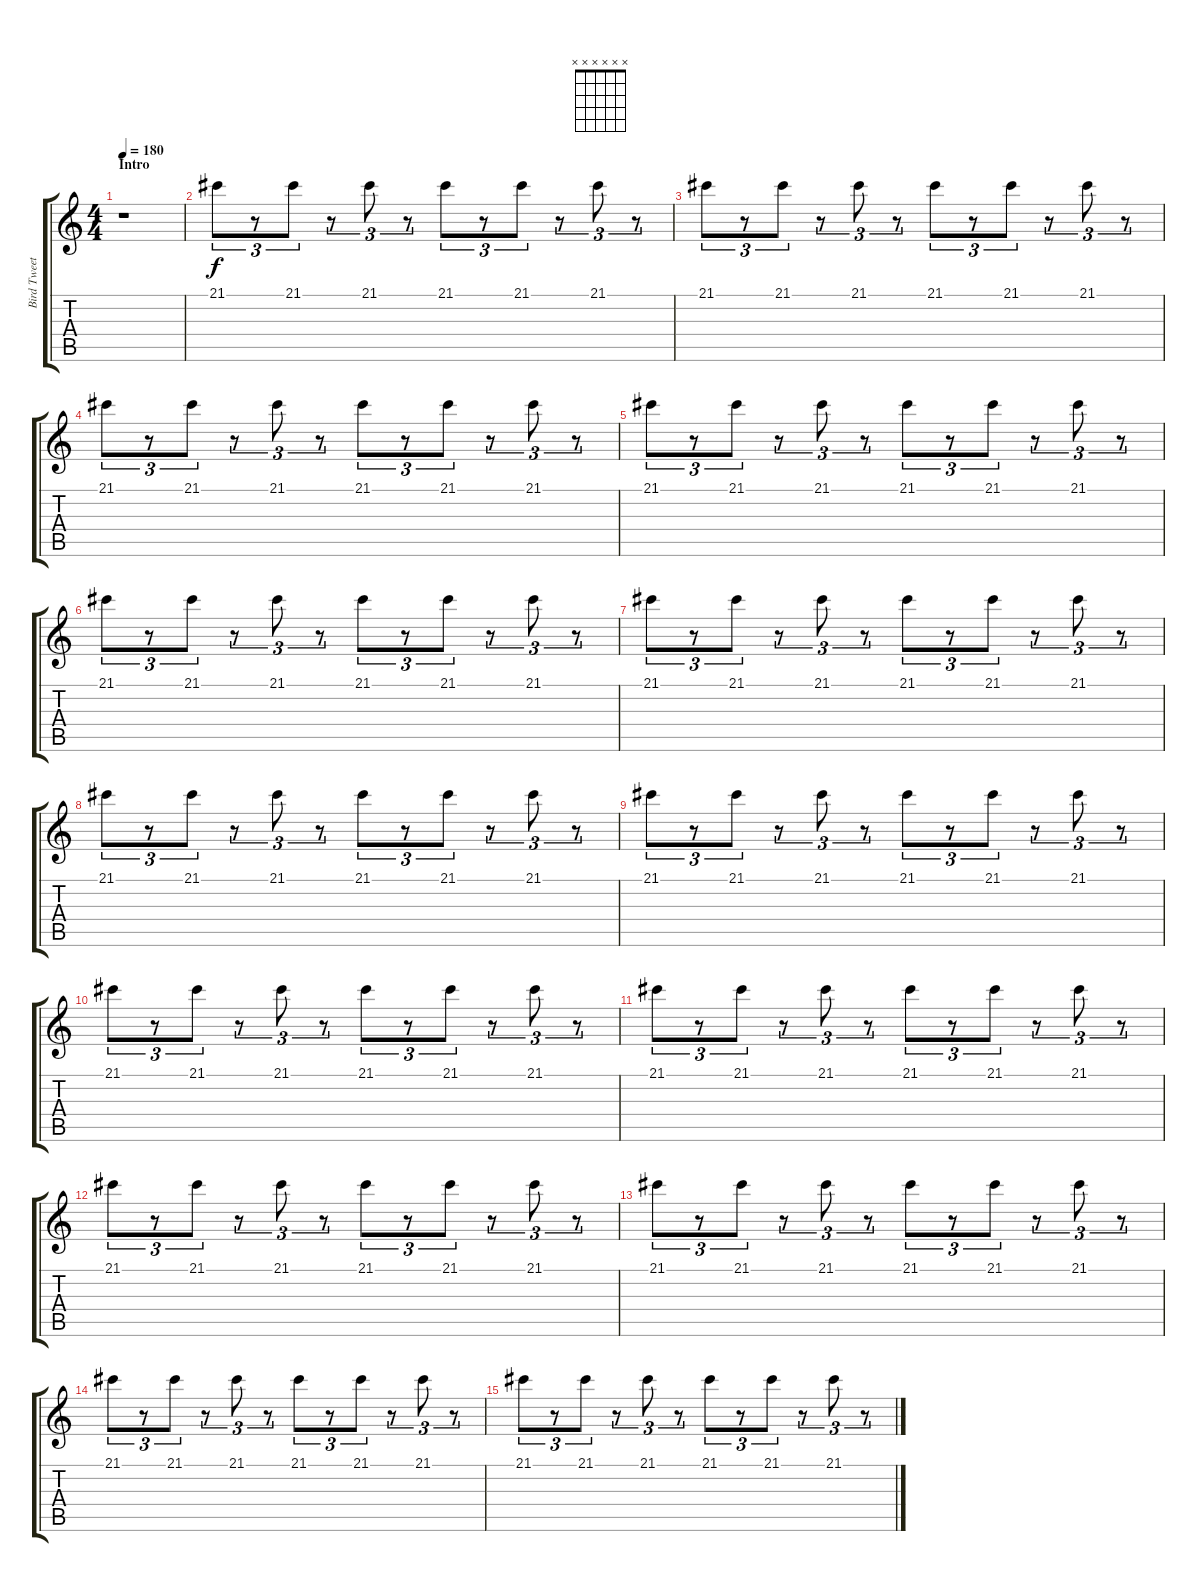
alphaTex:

\track ("Bird Tweet" "Bird Tweet") {instrument birdtweet}
\staff {score tabs}
\tuning (E4 B3 G3 D3 A2 E2) {hide}
\chord ("" x x x x x x) {firstfret 0}
\ts (4 4)
\section ("" "Intro")
\tempo 180
\clef g2
\ks c
r.1{ch "" dy f instrument birdtweet} |
21.1.8{tu (3 2)} r.8{tu (3 2)} 21.1.8{tu (3 2)} r.8{tu (3 2)} 21.1.8{tu (3 2)} r.8{tu (3 2)} 21.1.8{tu (3 2)} r.8{tu (3 2)} 21.1.8{tu (3 2)} r.8{tu (3 2)} 21.1.8{tu (3 2)} r.8{tu (3 2)} |
21.1.8{tu (3 2)} r.8{tu (3 2)} 21.1.8{tu (3 2)} r.8{tu (3 2)} 21.1.8{tu (3 2)} r.8{tu (3 2)} 21.1.8{tu (3 2)} r.8{tu (3 2)} 21.1.8{tu (3 2)} r.8{tu (3 2)} 21.1.8{tu (3 2)} r.8{tu (3 2)} |
21.1.8{tu (3 2)} r.8{tu (3 2)} 21.1.8{tu (3 2)} r.8{tu (3 2)} 21.1.8{tu (3 2)} r.8{tu (3 2)} 21.1.8{tu (3 2)} r.8{tu (3 2)} 21.1.8{tu (3 2)} r.8{tu (3 2)} 21.1.8{tu (3 2)} r.8{tu (3 2)} |
21.1.8{tu (3 2)} r.8{tu (3 2)} 21.1.8{tu (3 2)} r.8{tu (3 2)} 21.1.8{tu (3 2)} r.8{tu (3 2)} 21.1.8{tu (3 2)} r.8{tu (3 2)} 21.1.8{tu (3 2)} r.8{tu (3 2)} 21.1.8{tu (3 2)} r.8{tu (3 2)} |
21.1.8{tu (3 2)} r.8{tu (3 2)} 21.1.8{tu (3 2)} r.8{tu (3 2)} 21.1.8{tu (3 2)} r.8{tu (3 2)} 21.1.8{tu (3 2)} r.8{tu (3 2)} 21.1.8{tu (3 2)} r.8{tu (3 2)} 21.1.8{tu (3 2)} r.8{tu (3 2)} |
21.1.8{tu (3 2)} r.8{tu (3 2)} 21.1.8{tu (3 2)} r.8{tu (3 2)} 21.1.8{tu (3 2)} r.8{tu (3 2)} 21.1.8{tu (3 2)} r.8{tu (3 2)} 21.1.8{tu (3 2)} r.8{tu (3 2)} 21.1.8{tu (3 2)} r.8{tu (3 2)} |
21.1.8{tu (3 2)} r.8{tu (3 2)} 21.1.8{tu (3 2)} r.8{tu (3 2)} 21.1.8{tu (3 2)} r.8{tu (3 2)} 21.1.8{tu (3 2)} r.8{tu (3 2)} 21.1.8{tu (3 2)} r.8{tu (3 2)} 21.1.8{tu (3 2)} r.8{tu (3 2)} |
21.1.8{tu (3 2)} r.8{tu (3 2)} 21.1.8{tu (3 2)} r.8{tu (3 2)} 21.1.8{tu (3 2)} r.8{tu (3 2)} 21.1.8{tu (3 2)} r.8{tu (3 2)} 21.1.8{tu (3 2)} r.8{tu (3 2)} 21.1.8{tu (3 2)} r.8{tu (3 2)} |
21.1.8{tu (3 2)} r.8{tu (3 2)} 21.1.8{tu (3 2)} r.8{tu (3 2)} 21.1.8{tu (3 2)} r.8{tu (3 2)} 21.1.8{tu (3 2)} r.8{tu (3 2)} 21.1.8{tu (3 2)} r.8{tu (3 2)} 21.1.8{tu (3 2)} r.8{tu (3 2)} |
21.1.8{tu (3 2)} r.8{tu (3 2)} 21.1.8{tu (3 2)} r.8{tu (3 2)} 21.1.8{tu (3 2)} r.8{tu (3 2)} 21.1.8{tu (3 2)} r.8{tu (3 2)} 21.1.8{tu (3 2)} r.8{tu (3 2)} 21.1.8{tu (3 2)} r.8{tu (3 2)} |
21.1.8{tu (3 2)} r.8{tu (3 2)} 21.1.8{tu (3 2)} r.8{tu (3 2)} 21.1.8{tu (3 2)} r.8{tu (3 2)} 21.1.8{tu (3 2)} r.8{tu (3 2)} 21.1.8{tu (3 2)} r.8{tu (3 2)} 21.1.8{tu (3 2)} r.8{tu (3 2)} |
21.1.8{tu (3 2)} r.8{tu (3 2)} 21.1.8{tu (3 2)} r.8{tu (3 2)} 21.1.8{tu (3 2)} r.8{tu (3 2)} 21.1.8{tu (3 2)} r.8{tu (3 2)} 21.1.8{tu (3 2)} r.8{tu (3 2)} 21.1.8{tu (3 2)} r.8{tu (3 2)} |
21.1.8{tu (3 2)} r.8{tu (3 2)} 21.1.8{tu (3 2)} r.8{tu (3 2)} 21.1.8{tu (3 2)} r.8{tu (3 2)} 21.1.8{tu (3 2)} r.8{tu (3 2)} 21.1.8{tu (3 2)} r.8{tu (3 2)} 21.1.8{tu (3 2)} r.8{tu (3 2)} |
21.1.8{tu (3 2)} r.8{tu (3 2)} 21.1.8{tu (3 2)} r.8{tu (3 2)} 21.1.8{tu (3 2)} r.8{tu (3 2)} 21.1.8{tu (3 2)} r.8{tu (3 2)} 21.1.8{tu (3 2)} r.8{tu (3 2)} 21.1.8{tu (3 2)} r.8{tu (3 2)}
